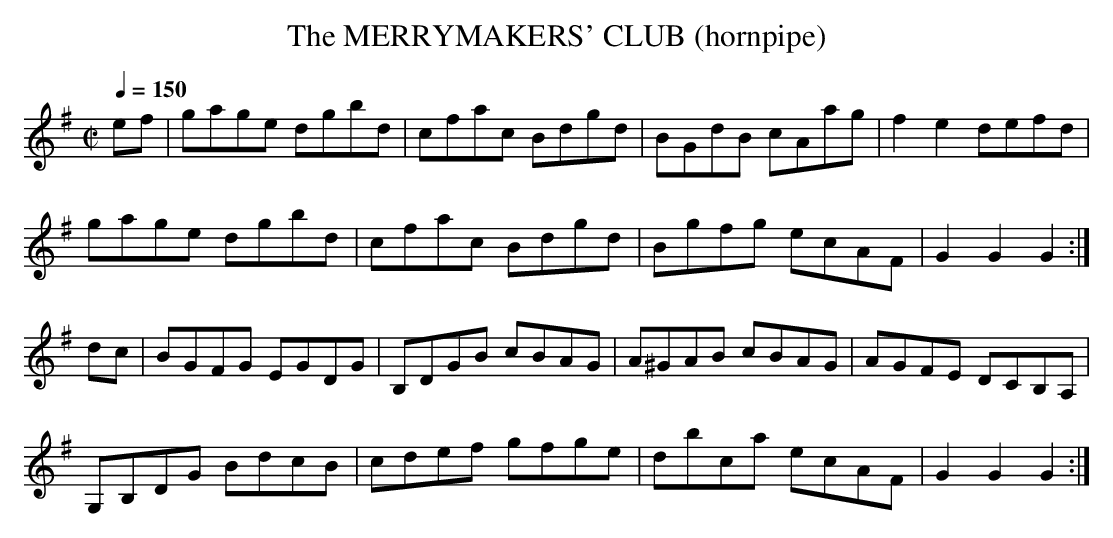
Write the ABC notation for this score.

X:1
T:MERRYMAKERS' CLUB (hornpipe), The
Q:1/4=150
M:C|
L:1/8
K:G
ef|gage dgbd|cfac Bdgd|BGdB cAag|f2e2 defd|
gage dgbd|cfac Bdgd|Bgfg ecAF|G2G2G2:|
dc|BGFG EGDG|B,DGB cBAG|A^GAB cBAG|AGFE DCB,A,|
G,B,DG BdcB|cdef gfge|dbca ecAF|G2G2G2:|
